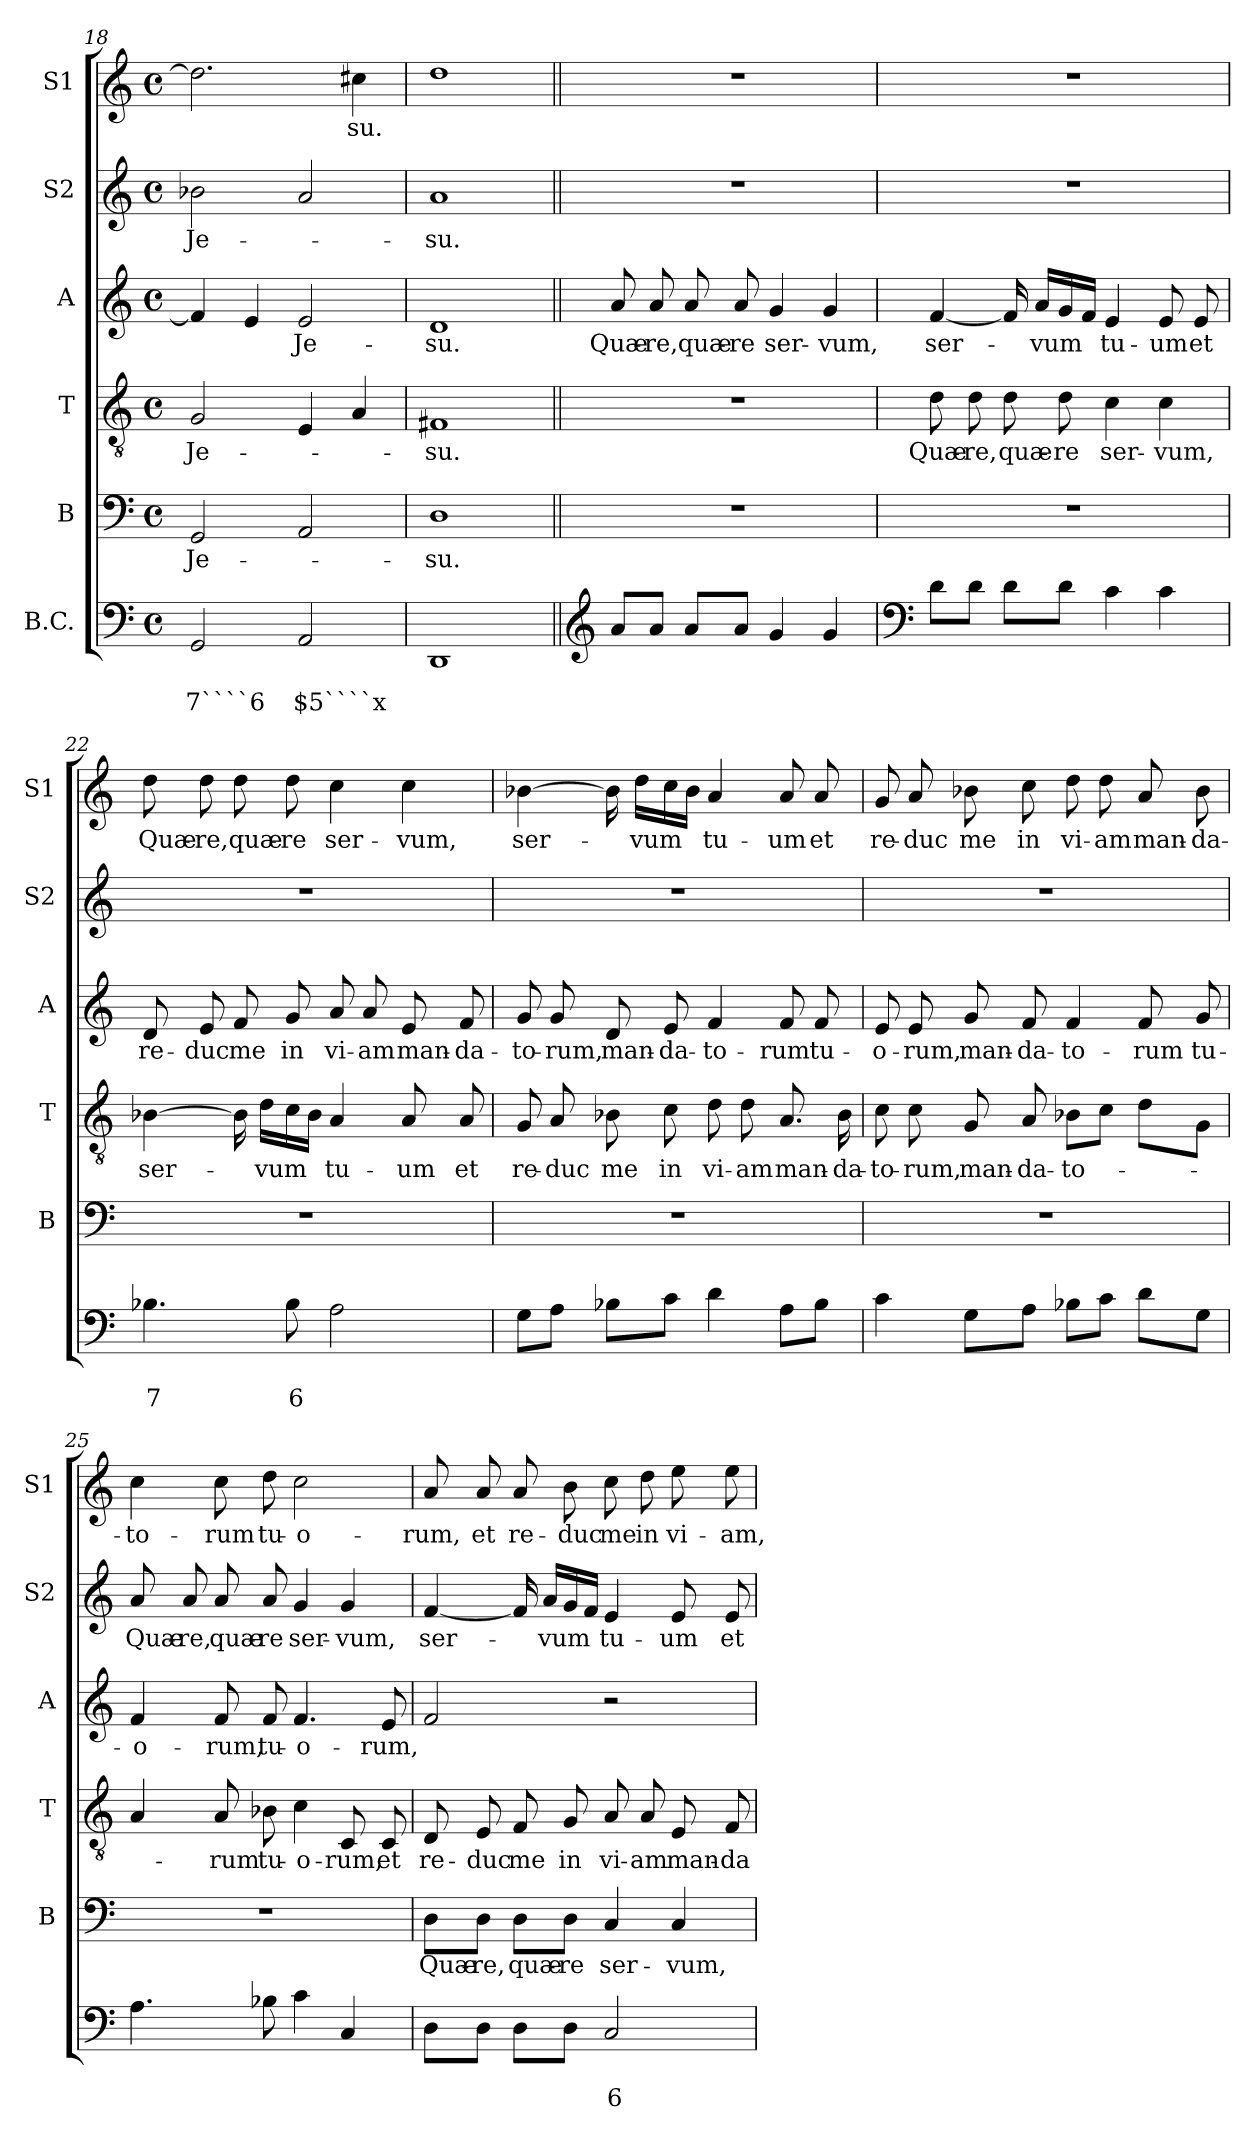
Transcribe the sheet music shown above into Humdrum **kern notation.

**kern	**text	**text	**kern	**text	**kern	**text	**kern	**text	**kern	**text	**kern	**text
*part6	*part6	*part6	*part5	*part5	*part4	*part4	*part3	*part3	*part2	*part2	*part1	*part1
*staff6	*staff6	*staff6	*staff5	*staff5	*staff4	*staff4	*staff3	*staff3	*staff2	*staff2	*staff1	*staff1
*I"B.C.	*	*	*I"B	*	*I"T	*	*I"A	*	*I"S2	*	*I"S1	*
*	*	*	*I'B	*	*I'T	*	*I'A	*	*I'S2	*	*I'S1	*
*clefF4	*	*	*clefF4	*	*clefGv2	*	*clefG2	*	*clefG2	*	*clefG2	*
*k[]	*	*	*k[]	*	*k[]	*	*k[]	*	*k[]	*	*k[]	*
*C:	*	*	*C:	*	*C:	*	*C:	*	*C:	*	*C:	*
*M4/4	*	*	*M4/4	*	*M4/4	*	*M4/4	*	*M4/4	*	*M4/4	*
*met(c)	*	*	*met(c)	*	*met(c)	*	*met(c)	*	*met(c)	*	*met(c)	*
=18	=18	=18	=18	=18	=18	=18	=18	=18	=18	=18	=18	=18
!	!	!LO:LY:b	!	!LO:LY:b	!	!LO:LY:b	!	!	!	!LO:LY:b	!	!
2GG/	.	7````6	2GG/	Je-	2G/	Je-	4f/]	.	2b-X\	Je-	2.dd\]	.
.	.	.	.	.	.	.	4e/	.	.	.	.	.
!	!	!LO:LY:b	!	!	!	!	!	!LO:LY:b	!	!	!	!
2AA/	.	$5````x	2AA/	.	4E/	.	2e/	Je-	2a/	.	.	.
!	!	!	!	!	!	!	!	!	!	!	!	!LO:LY:b
.	.	.	.	.	4A/	.	.	.	.	.	4cc#X\	-su.
=19	=19	=19	=19	=19	=19	=19	=19	=19	=19	=19	=19	=19
!	!	!	!	!LO:LY:b	!	!LO:LY:b	!	!LO:LY:b	!	!LO:LY:b	!	!
1DD	.	.	1D	-su.	1F#X	-su.	1d	-su.	1a	-su.	1dd	.
!!LO:PB:g=z
=20||	=20||	=20||	=20||	=20||	=20||	=20||	=20||	=20||	=20||	=20||	=20||	=20||
*clefG2	*	*	*	*	*	*	*	*	*	*	*	*
!	!	!	!	!	!	!	!	!LO:LY:b	!	!	!	!
8a/L	.	.	1r	.	1r	.	8a/	Quæ-	1r	.	1r	.
!	!	!	!	!	!	!	!	!LO:LY:b	!	!	!	!
8a/J	.	.	.	.	.	.	8a/	-re,	.	.	.	.
!	!	!	!	!	!	!	!	!LO:LY:b	!	!	!	!
8a/L	.	.	.	.	.	.	8a/	quæ-	.	.	.	.
!	!	!	!	!	!	!	!	!LO:LY:b	!	!	!	!
8a/J	.	.	.	.	.	.	8a/	-re	.	.	.	.
!	!	!	!	!	!	!	!	!LO:LY:b	!	!	!	!
4g/	.	.	.	.	.	.	4g/	ser-	.	.	.	.
!	!	!	!	!	!	!	!	!LO:LY:b	!	!	!	!
4g/	.	.	.	.	.	.	4g/	-vum,	.	.	.	.
=21	=21	=21	=21	=21	=21	=21	=21	=21	=21	=21	=21	=21
*clefF4	*	*	*	*	*	*	*	*	*	*	*	*
!	!	!	!	!	!	!LO:LY:b	!	!LO:LY:b	!	!	!	!
8d\L	.	.	1r	.	8d\	Quæ-	[4f/	ser-	1r	.	1r	.
!	!	!	!	!	!	!LO:LY:b	!	!	!	!	!	!
8d\J	.	.	.	.	8d\	-re,	.	.	.	.	.	.
!	!	!	!	!	!	!LO:LY:b	!	!	!	!	!	!
8d\L	.	.	.	.	8d\	quæ-	16f/]	.	.	.	.	.
!	!	!	!	!	!	!	!	!LO:LY:b	!	!	!	!
.	.	.	.	.	.	.	16a/LL	-vum	.	.	.	.
!	!	!	!	!	!	!LO:LY:b	!	!	!	!	!	!
8d\J	.	.	.	.	8d\	-re	16g/	.	.	.	.	.
.	.	.	.	.	.	.	16f/JJ	.	.	.	.	.
!	!	!	!	!	!	!LO:LY:b	!	!LO:LY:b	!	!	!	!
4c\	.	.	.	.	4c\	ser-	4e/	tu-	.	.	.	.
!	!	!	!	!	!	!LO:LY:b	!	!LO:LY:b	!	!	!	!
4c\	.	.	.	.	4c\	-vum,	8e/	-um	.	.	.	.
!	!	!	!	!	!	!	!	!LO:LY:b	!	!	!	!
.	.	.	.	.	.	.	8e/	et	.	.	.	.
=22	=22	=22	=22	=22	=22	=22	=22	=22	=22	=22	=22	=22
!	!	!LO:LY:b	!	!	!	!LO:LY:b	!	!LO:LY:b	!	!	!	!LO:LY:b
4.B-X\	.	7	1r	.	[4B-X\	ser-	8d/	re-	1r	.	8dd\	Quæ-
!	!	!	!	!	!	!	!	!LO:LY:b	!	!	!	!LO:LY:b
.	.	.	.	.	.	.	8e/	-duc	.	.	8dd\	-re,
!	!	!	!	!	!	!	!	!LO:LY:b	!	!	!	!LO:LY:b
.	.	.	.	.	16B-\]	.	8f/	me	.	.	8dd\	quæ-
!	!	!	!	!	!	!LO:LY:b	!	!	!	!	!	!
.	.	.	.	.	16d\LL	-vum	.	.	.	.	.	.
!	!	!LO:LY:b	!	!	!	!	!	!LO:LY:b	!	!	!	!LO:LY:b
8B-\	.	6	.	.	16c\	.	8g/	in	.	.	8dd\	-re
.	.	.	.	.	16B-\JJ	.	.	.	.	.	.	.
!	!	!	!	!	!	!LO:LY:b	!	!LO:LY:b	!	!	!	!LO:LY:b
2A\	.	.	.	.	4A/	tu-	8a/	vi-	.	.	4cc\	ser-
!	!	!	!	!	!	!	!	!LO:LY:b	!	!	!	!
.	.	.	.	.	.	.	8a/	-am	.	.	.	.
!	!	!	!	!	!	!LO:LY:b	!	!LO:LY:b	!	!	!	!LO:LY:b
.	.	.	.	.	8A/	-um	8e/	man-	.	.	4cc\	-vum,
!	!	!	!	!	!	!LO:LY:b	!	!LO:LY:b	!	!	!	!
.	.	.	.	.	8A/	et	8f/	-da-	.	.	.	.
!!LO:LB:g=z
=23	=23	=23	=23	=23	=23	=23	=23	=23	=23	=23	=23	=23
!	!	!	!	!	!	!LO:LY:b	!	!LO:LY:b	!	!	!	!LO:LY:b
8G\L	.	.	1r	.	8G/	re-	8g/	-to-	1r	.	[4b-X\	ser-
!	!	!	!	!	!	!LO:LY:b	!	!LO:LY:b	!	!	!	!
8A\J	.	.	.	.	8A/	-duc	8g/	-rum,	.	.	.	.
!	!	!	!	!	!	!LO:LY:b	!	!LO:LY:b	!	!	!	!
8B-X\L	.	.	.	.	8B-X\	me	8d/	man-	.	.	16b-\]	.
!	!	!	!	!	!	!	!	!	!	!	!	!LO:LY:b
.	.	.	.	.	.	.	.	.	.	.	16dd\LL	-vum
!	!	!	!	!	!	!LO:LY:b	!	!LO:LY:b	!	!	!	!
8c\J	.	.	.	.	8c\	in	8e/	-da-	.	.	16cc\	.
.	.	.	.	.	.	.	.	.	.	.	16b-\JJ	.
!	!	!	!	!	!	!LO:LY:b	!	!LO:LY:b	!	!	!	!LO:LY:b
4d\	.	.	.	.	8d\	vi-	4f/	-to-	.	.	4a/	tu-
!	!	!	!	!	!	!LO:LY:b	!	!	!	!	!	!
.	.	.	.	.	8d\	-am	.	.	.	.	.	.
!	!	!	!	!	!	!LO:LY:b	!	!LO:LY:b	!	!	!	!LO:LY:b
8A\L	.	.	.	.	8.A/	man-	8f/	-rum	.	.	8a/	-um
!	!	!	!	!	!	!	!	!LO:LY:b	!	!	!	!LO:LY:b
8B-\J	.	.	.	.	.	.	8f/	tu-	.	.	8a/	et
!	!	!	!	!	!	!LO:LY:b	!	!	!	!	!	!
.	.	.	.	.	16B-\	-da-	.	.	.	.	.	.
=24	=24	=24	=24	=24	=24	=24	=24	=24	=24	=24	=24	=24
!	!	!	!	!	!	!LO:LY:b	!	!LO:LY:b	!	!	!	!LO:LY:b
4c\	.	.	1r	.	8c\	-to-	8e/	-o-	1r	.	8g/	re-
!	!	!	!	!	!	!LO:LY:b	!	!LO:LY:b	!	!	!	!LO:LY:b
.	.	.	.	.	8c\	-rum,	8e/	-rum,	.	.	8a/	-duc
!	!	!	!	!	!	!LO:LY:b	!	!LO:LY:b	!	!	!	!LO:LY:b
8G\L	.	.	.	.	8G/	man-	8g/	man-	.	.	8b-X\	me
!	!	!	!	!	!	!LO:LY:b	!	!LO:LY:b	!	!	!	!LO:LY:b
8A\J	.	.	.	.	8A/	-da-	8f/	-da-	.	.	8cc\	in
!	!	!	!	!	!	!LO:LY:b	!	!LO:LY:b	!	!	!	!LO:LY:b
8B-X\L	.	.	.	.	8B-X\L	-to-	4f/	-to-	.	.	8dd\	vi-
!	!	!	!	!	!	!	!	!	!	!	!	!LO:LY:b
8c\J	.	.	.	.	8c\J	.	.	.	.	.	8dd\	-am
!	!	!	!	!	!	!	!	!LO:LY:b	!	!	!	!LO:LY:b
8d\L	.	.	.	.	8d\L	.	8f/	-rum	.	.	8a/	man-
!	!	!	!	!	!	!	!	!LO:LY:b	!	!	!	!LO:LY:b
8G\J	.	.	.	.	8G\J	.	8g/	tu-	.	.	8b-\	-da-
=25	=25	=25	=25	=25	=25	=25	=25	=25	=25	=25	=25	=25
!	!	!	!	!	!	!	!	!LO:LY:b	!	!LO:LY:b	!	!LO:LY:b
4.A\	.	.	1r	.	4A/	.	4f/	-o-	8a/	Quæ-	4cc\	-to-
!	!	!	!	!	!	!	!	!	!	!LO:LY:b	!	!
.	.	.	.	.	.	.	.	.	8a/	-re,	.	.
!	!	!	!	!	!	!LO:LY:b	!	!LO:LY:b	!	!LO:LY:b	!	!LO:LY:b
.	.	.	.	.	8A/	-rum	8f/	-rum,	8a/	quæ-	8cc\	-rum
!	!	!	!	!	!	!LO:LY:b	!	!LO:LY:b	!	!LO:LY:b	!	!LO:LY:b
8B-X\	.	.	.	.	8B-X\	tu-	8f/	tu-	8a/	-re	8dd\	tu-
!	!	!	!	!	!	!LO:LY:b	!	!LO:LY:b	!	!LO:LY:b	!	!LO:LY:b
4c\	.	.	.	.	4c\	-o-	4.f/	-o-	4g/	ser-	2cc\	-o-
!	!	!	!	!	!	!LO:LY:b	!	!	!	!LO:LY:b	!	!
4C/	.	.	.	.	8C/	-rum,	.	.	4g/	-vum,	.	.
!	!	!	!	!	!	!LO:LY:b	!	!LO:LY:b	!	!	!	!
.	.	.	.	.	8C/	et	8e/	-rum,	.	.	.	.
!!LO:PB:g=z
=26	=26	=26	=26	=26	=26	=26	=26	=26	=26	=26	=26	=26
!	!	!	!	!LO:LY:b	!	!LO:LY:b	!	!	!	!LO:LY:b	!	!LO:LY:b
8D\L	.	.	8D\L	Quæ-	8D/	re-	2f/	.	[4f/	ser-	8a/	-rum,
!	!	!	!	!LO:LY:b	!	!LO:LY:b	!	!	!	!	!	!LO:LY:b
8D\J	.	.	8D\J	-re,	8E/	-duc	.	.	.	.	8a/	et
!	!	!	!	!LO:LY:b	!	!LO:LY:b	!	!	!	!	!	!LO:LY:b
8D\L	.	.	8D\L	quæ-	8F/	me	.	.	16f/]	.	8a/	re-
!	!	!	!	!	!	!	!	!	!	!LO:LY:b	!	!
.	.	.	.	.	.	.	.	.	16a/LL	-vum	.	.
!	!	!	!	!LO:LY:b	!	!LO:LY:b	!	!	!	!	!	!LO:LY:b
8D\J	.	.	8D\J	-re	8G/	in	.	.	16g/	.	8b\	-duc
.	.	.	.	.	.	.	.	.	16f/JJ	.	.	.
!	!	!LO:LY:b	!	!LO:LY:b	!	!LO:LY:b	!	!	!	!LO:LY:b	!	!LO:LY:b
2C/	.	6	4C/	ser-	8A/	vi-	2r	.	4e/	tu-	8cc\	me
!	!	!	!	!	!	!LO:LY:b	!	!	!	!	!	!LO:LY:b
.	.	.	.	.	8A/	-am	.	.	.	.	8dd\	in
!	!	!	!	!LO:LY:b	!	!LO:LY:b	!	!	!	!LO:LY:b	!	!LO:LY:b
.	.	.	4C/	-vum,	8E/	man-	.	.	8e/	-um	8ee\	vi-
!	!	!	!	!	!	!LO:LY:b	!	!	!	!LO:LY:b	!	!LO:LY:b
.	.	.	.	.	8F/	-da-	.	.	8e/	et	8ee\	-am,
=	=	=	=	=	=	=	=	=	=	=	=	=
*-	*-	*-	*-	*-	*-	*-	*-	*-	*-	*-	*-	*-
